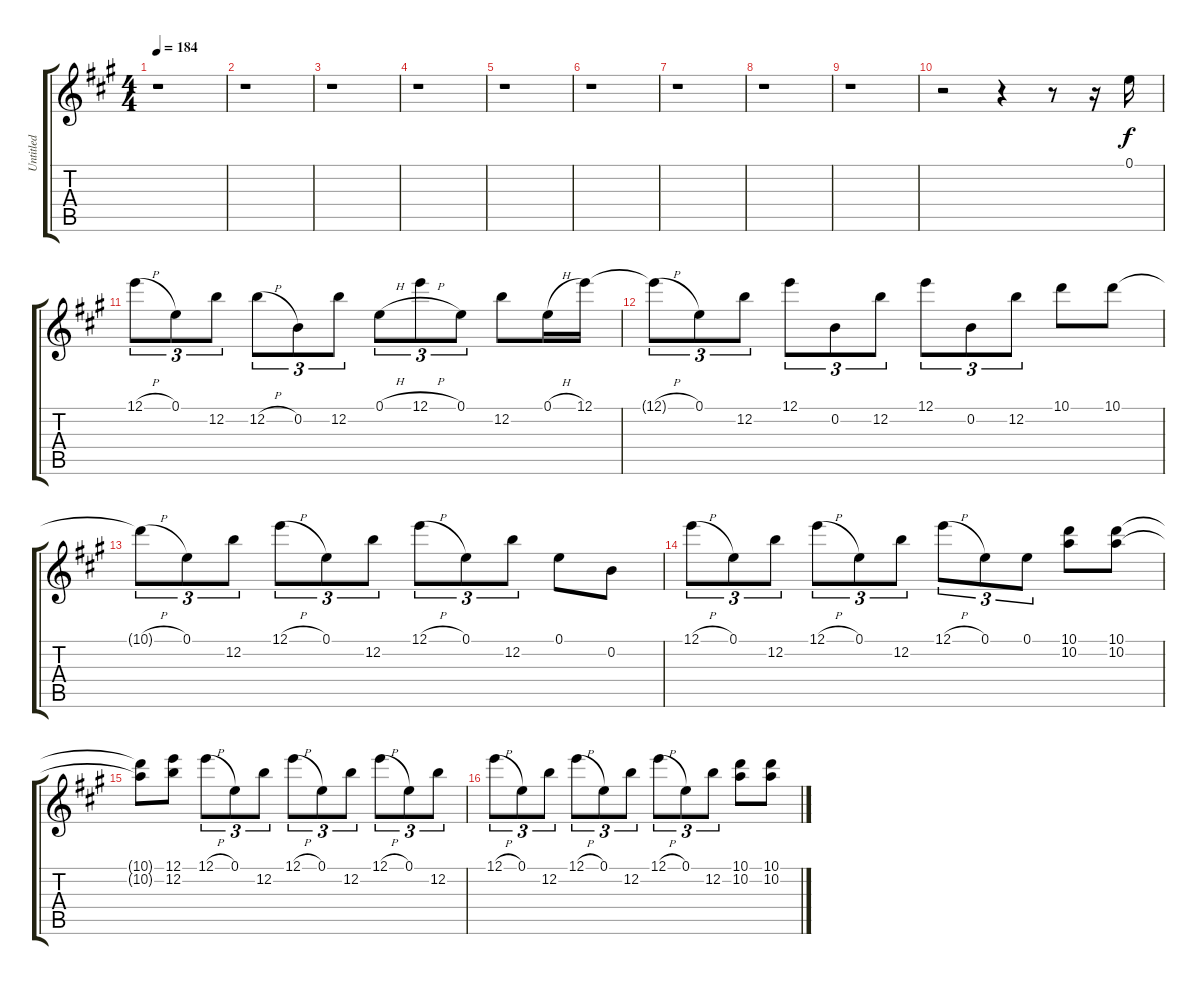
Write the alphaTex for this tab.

\track ("Untitled" "Untitled") {instrument distortionguitar}
\staff {score tabs}
\tuning (E4 B3 G3 D3 A2 E2) {hide}
\ts (4 4)
\tempo 184
\clef g2
\ks a
r.1{dy f instrument distortionguitar} |
r.1 |
r.1 |
r.1 |
r.1 |
r.1 |
r.1 |
r.1 |
r.1 |
r.2 r.4 r.8 r.16 0.1.16 |
12.1{h}.8{tu (3 2)} 0.1.8{tu (3 2)} 12.2.8{tu (3 2)} 12.2{h}.8{tu (3 2)} 0.2.8{tu (3 2)} 12.2.8{tu (3 2)} 0.1{h}.8{tu (3 2)} 12.1{h}.8{tu (3 2)} 0.1.8{tu (3 2)} 12.2.8 0.1{h}.16 12.1.16 |
12.1{h t}.8{tu (3 2)} 0.1.8{tu (3 2)} 12.2.8{tu (3 2)} 12.1.8{tu (3 2)} 0.2.8{tu (3 2)} 12.2.8{tu (3 2)} 12.1.8{tu (3 2)} 0.2.8{tu (3 2)} 12.2.8{tu (3 2)} 10.1.8 10.1.8 |
10.1{h t}.8{tu (3 2)} 0.1.8{tu (3 2)} 12.2.8{tu (3 2)} 12.1{h}.8{tu (3 2)} 0.1.8{tu (3 2)} 12.2.8{tu (3 2)} 12.1{h}.8{tu (3 2)} 0.1.8{tu (3 2)} 12.2.8{tu (3 2)} 0.1.8 0.2.8 |
12.1{h}.8{tu (3 2)} 0.1.8{tu (3 2)} 12.2.8{tu (3 2)} 12.1{h}.8{tu (3 2)} 0.1.8{tu (3 2)} 12.2.8{tu (3 2)} 12.1{h}.8{tu (3 2)} 0.1.8{tu (3 2)} 0.1.8{tu (3 2)} (10.1 10.2).8 (10.1 10.2).8 |
(10.1{t} 10.2{t}).8 (12.1 12.2).8 12.1{h}.8{tu (3 2)} 0.1.8{tu (3 2)} 12.2.8{tu (3 2)} 12.1{h}.8{tu (3 2)} 0.1.8{tu (3 2)} 12.2.8{tu (3 2)} 12.1{h}.8{tu (3 2)} 0.1.8{tu (3 2)} 12.2.8{tu (3 2)} |
12.1{h}.8{tu (3 2)} 0.1.8{tu (3 2)} 12.2.8{tu (3 2)} 12.1{h}.8{tu (3 2)} 0.1.8{tu (3 2)} 12.2.8{tu (3 2)} 12.1{h}.8{tu (3 2)} 0.1.8{tu (3 2)} 12.2.8{tu (3 2)} (10.1 10.2).8 (10.1 10.2).8
